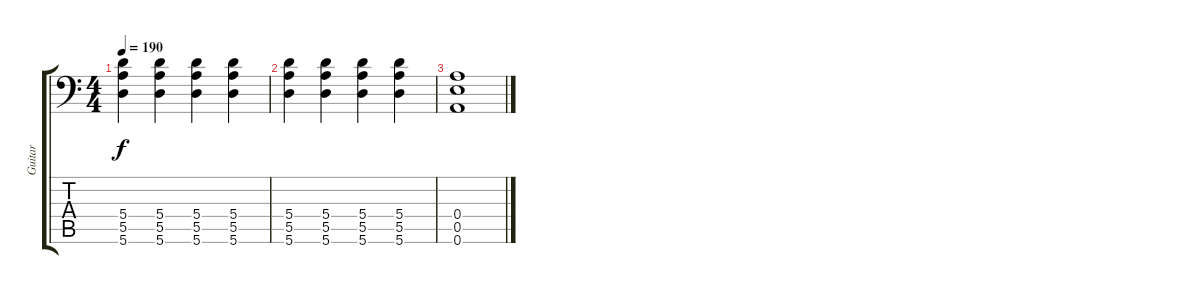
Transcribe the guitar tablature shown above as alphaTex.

\track ("Guitar" "Guitar") {instrument distortionguitar}
\staff {score tabs}
\tuning (B3 Gb3 D3 A2 E2 A1) {hide}
\ts (4 4)
\tempo 190
\clef f4
\ks c
(5.4 5.5 5.6).4{dy f} (5.4 5.5 5.6).4 (5.4 5.5 5.6).4 (5.4 5.5 5.6).4 |
(5.4 5.5 5.6).4 (5.4 5.5 5.6).4 (5.4 5.5 5.6).4 (5.4 5.5 5.6).4 |
(0.4 0.5 0.6).1
